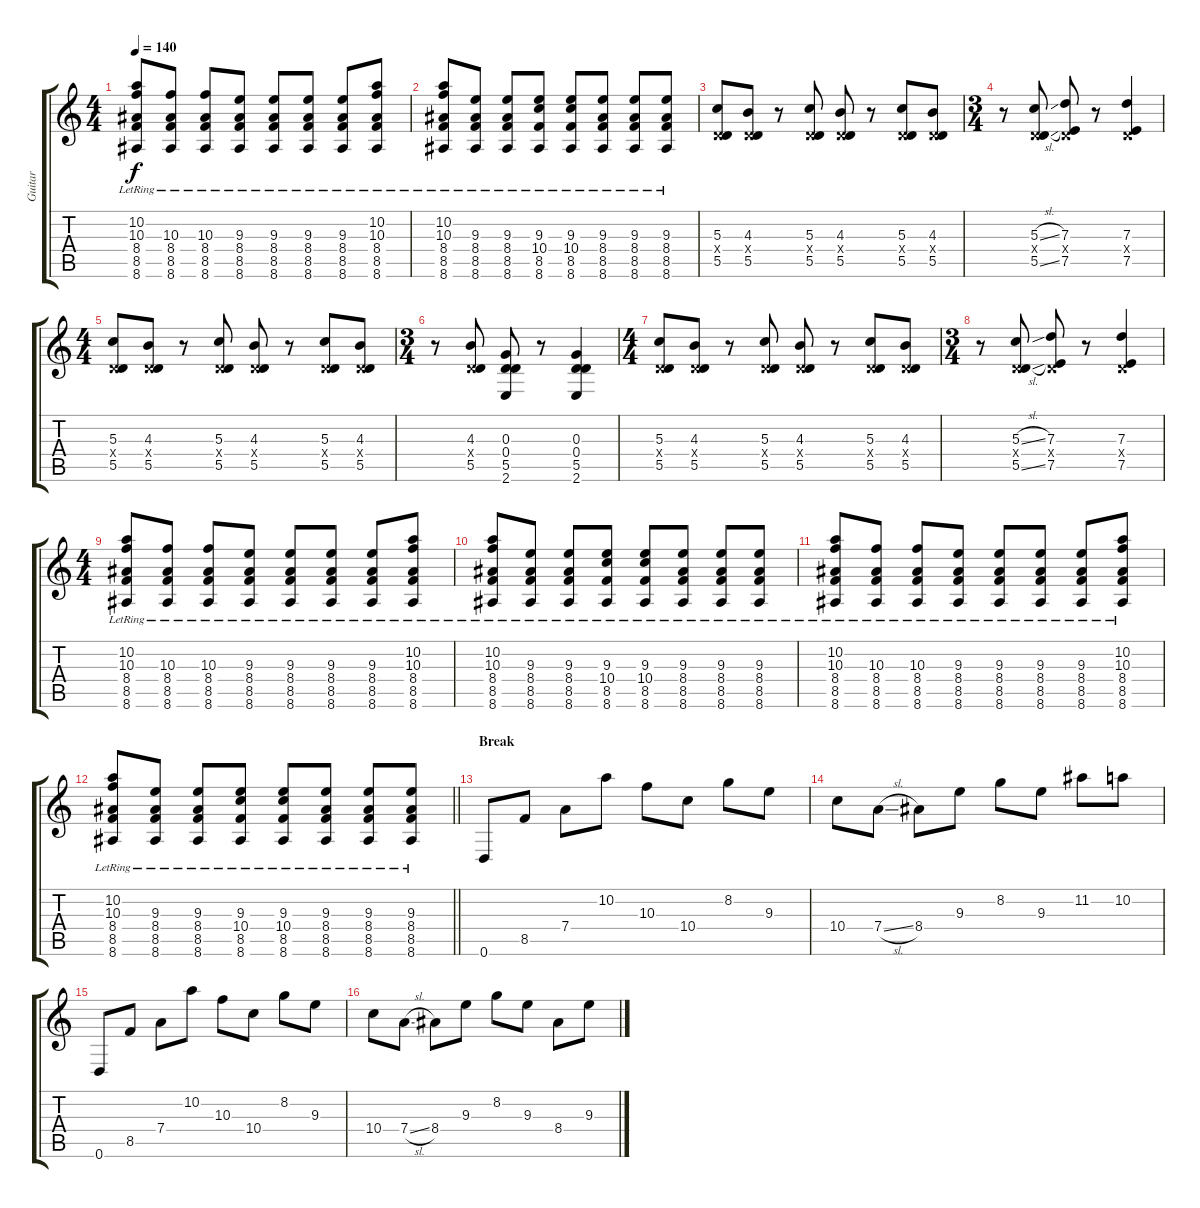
\track ("Guitar" "Guitar") {instrument electricguitarclean}
\staff {score tabs}
\tuning (E4 B3 G3 D3 A2 D2) {hide}
\ts (4 4)
\tempo 140
\clef g2
\ks c
(10.2{lr} 10.3{lr} 8.4{lr} 8.5{lr} 8.6{lr}).8{dy f} (10.3{lr} 8.4{lr} 8.5{lr} 8.6{lr}).8 (10.3{lr} 8.4{lr} 8.5{lr} 8.6{lr}).8 (9.3{lr} 8.4{lr} 8.5{lr} 8.6{lr}).8 (9.3{lr} 8.4{lr} 8.5{lr} 8.6{lr}).8 (9.3{lr} 8.4{lr} 8.5{lr} 8.6{lr}).8 (9.3{lr} 8.4{lr} 8.5{lr} 8.6{lr}).8 (10.2 10.3{lr} 8.4{lr} 8.5{lr} 8.6{lr}).8 |
(10.2{lr} 10.3{lr} 8.4{lr} 8.5{lr} 8.6{lr}).8 (9.3{lr} 8.4{lr} 8.5{lr} 8.6{lr}).8 (9.3{lr} 8.4{lr} 8.5{lr} 8.6{lr}).8 (9.3{lr} 10.4{lr} 8.5{lr} 8.6{lr}).8 (9.3{lr} 10.4{lr} 8.5{lr} 8.6{lr}).8 (9.3{lr} 8.4{lr} 8.5{lr} 8.6{lr}).8 (9.3{lr} 8.4{lr} 8.5{lr} 8.6{lr}).8 (9.3{lr} 8.4{lr} 8.5{lr} 8.6{lr}).8 |
(5.3 0.4{x} 5.5).8 (4.3 0.4{x} 5.5).8 r.8 (5.3 0.4{x} 5.5).8 (4.3 0.4{x} 5.5).8 r.8 (5.3 0.4{x} 5.5).8 (4.3 0.4{x} 5.5).8 |
\ts (3 4)
r.8 (5.3{sl} 0.4{x} 5.5{sl}).8 (7.3 0.4{x} 7.5).8 r.8 (7.3 0.4{x} 7.5).4 |
\ts (4 4)
(5.3 0.4{x} 5.5).8 (4.3 0.4{x} 5.5).8 r.8 (5.3 0.4{x} 5.5).8 (4.3 0.4{x} 5.5).8 r.8 (5.3 0.4{x} 5.5).8 (4.3 0.4{x} 5.5).8 |
\ts (3 4)
r.8 (4.3 0.4{x} 5.5).8 (0.3 0.4 5.5 2.6).8 r.8 (0.3 0.4 5.5 2.6).4 |
\ts (4 4)
(5.3 0.4{x} 5.5).8 (4.3 0.4{x} 5.5).8 r.8 (5.3 0.4{x} 5.5).8 (4.3 0.4{x} 5.5).8 r.8 (5.3 0.4{x} 5.5).8 (4.3 0.4{x} 5.5).8 |
\ts (3 4)
r.8 (5.3{sl} 0.4{x} 5.5{sl}).8 (7.3 0.4{x} 7.5).8 r.8 (7.3 0.4{x} 7.5).4 |
\ts (4 4)
(10.2{lr} 10.3{lr} 8.4{lr} 8.5{lr} 8.6{lr}).8 (10.3{lr} 8.4{lr} 8.5{lr} 8.6{lr}).8 (10.3{lr} 8.4{lr} 8.5{lr} 8.6{lr}).8 (9.3{lr} 8.4{lr} 8.5{lr} 8.6{lr}).8 (9.3{lr} 8.4{lr} 8.5{lr} 8.6{lr}).8 (9.3{lr} 8.4{lr} 8.5{lr} 8.6{lr}).8 (9.3{lr} 8.4{lr} 8.5{lr} 8.6{lr}).8 (10.2 10.3{lr} 8.4{lr} 8.5{lr} 8.6{lr}).8 |
(10.2{lr} 10.3{lr} 8.4{lr} 8.5{lr} 8.6{lr}).8 (9.3{lr} 8.4{lr} 8.5{lr} 8.6{lr}).8 (9.3{lr} 8.4{lr} 8.5{lr} 8.6{lr}).8 (9.3{lr} 10.4{lr} 8.5{lr} 8.6{lr}).8 (9.3{lr} 10.4{lr} 8.5{lr} 8.6{lr}).8 (9.3{lr} 8.4{lr} 8.5{lr} 8.6{lr}).8 (9.3{lr} 8.4{lr} 8.5{lr} 8.6{lr}).8 (9.3{lr} 8.4{lr} 8.5{lr} 8.6{lr}).8 |
(10.2{lr} 10.3{lr} 8.4{lr} 8.5{lr} 8.6{lr}).8 (10.3{lr} 8.4{lr} 8.5{lr} 8.6{lr}).8 (10.3{lr} 8.4{lr} 8.5{lr} 8.6{lr}).8 (9.3{lr} 8.4{lr} 8.5{lr} 8.6{lr}).8 (9.3{lr} 8.4{lr} 8.5{lr} 8.6{lr}).8 (9.3{lr} 8.4{lr} 8.5{lr} 8.6{lr}).8 (9.3{lr} 8.4{lr} 8.5{lr} 8.6{lr}).8 (10.2 10.3{lr} 8.4{lr} 8.5{lr} 8.6{lr}).8 |
\barLineRight lightlight
(10.2{lr} 10.3{lr} 8.4{lr} 8.5{lr} 8.6{lr}).8 (9.3{lr} 8.4{lr} 8.5{lr} 8.6{lr}).8 (9.3{lr} 8.4{lr} 8.5{lr} 8.6{lr}).8 (9.3{lr} 10.4{lr} 8.5{lr} 8.6{lr}).8 (9.3{lr} 10.4{lr} 8.5{lr} 8.6{lr}).8 (9.3{lr} 8.4{lr} 8.5{lr} 8.6{lr}).8 (9.3{lr} 8.4{lr} 8.5{lr} 8.6{lr}).8 (9.3{lr} 8.4{lr} 8.5{lr} 8.6{lr}).8 |
\section ("" "Break")
0.6.8 8.5.8 7.4.8 10.2.8 10.3.8 10.4.8 8.2.8 9.3.8 |
10.4.8 7.4{sl}.8 8.4.8 9.3.8 8.2.8 9.3.8 11.2.8 10.2.8 |
0.6.8 8.5.8 7.4.8 10.2.8 10.3.8 10.4.8 8.2.8 9.3.8 |
10.4.8 7.4{sl}.8 8.4.8 9.3.8 8.2.8 9.3.8 8.4.8 9.3.8
